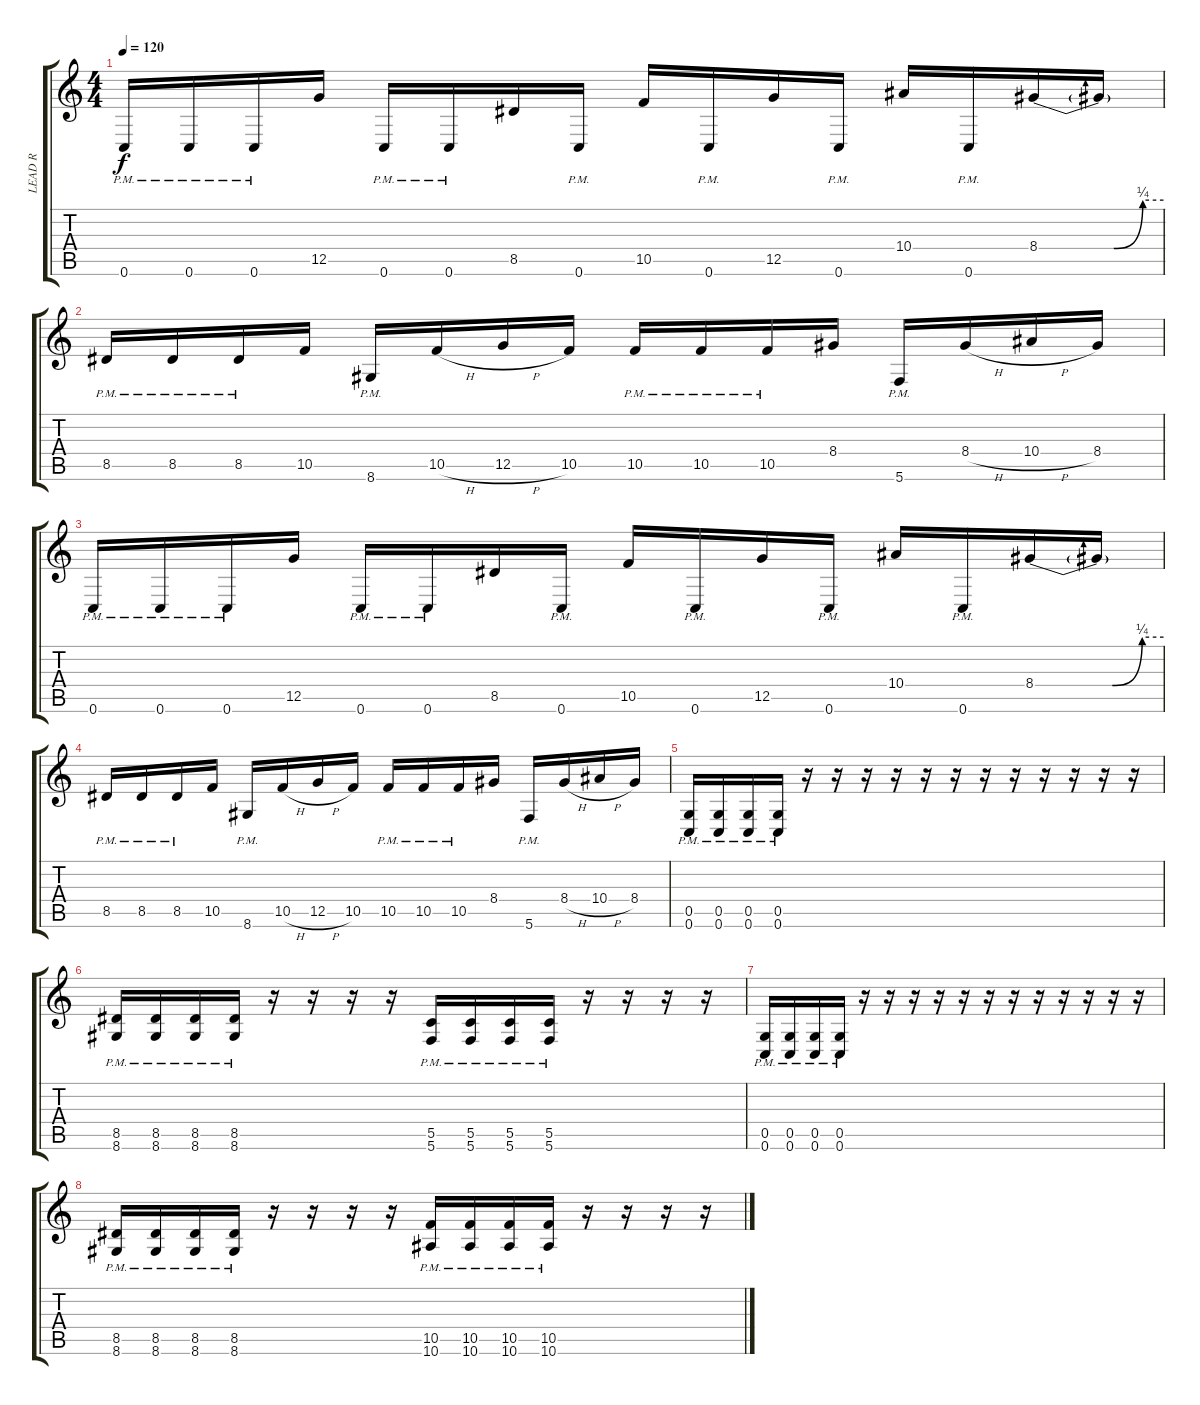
\track ("LEAD R" "LEAD R") {instrument overdrivenguitar}
\staff {score tabs}
\tuning (D4 A3 F3 C3 G2 C2) {hide}
\ts (4 4)
\tempo 120
\clef g2
\ks c
0.6{pm}.16{dy f} 0.6{pm}.16 0.6{pm}.16 12.5.16 0.6{pm}.16 0.6{pm}.16 8.5.16 0.6{pm}.16 10.5.16 0.6{pm}.16 12.5.16 0.6{pm}.16 10.4.16 0.6{pm}.16 8.4{be (custom 0 0 36 0 50 1 60 1)}.16 8.4{t}.16 |
8.5{pm}.16 8.5{pm}.16 8.5{pm}.16 10.5.16 8.6{pm}.16 10.5{h}.16 12.5{h}.16 10.5.16 10.5{pm}.16 10.5{pm}.16 10.5{pm}.16 8.4.16 5.6{pm}.16 8.4{h}.16 10.4{h}.16 8.4.16 |
0.6{pm}.16 0.6{pm}.16 0.6{pm}.16 12.5.16 0.6{pm}.16 0.6{pm}.16 8.5.16 0.6{pm}.16 10.5.16 0.6{pm}.16 12.5.16 0.6{pm}.16 10.4.16 0.6{pm}.16 8.4{be (custom 0 0 36 0 50 1 60 1)}.16 8.4{t}.16 |
8.5{pm}.16 8.5{pm}.16 8.5{pm}.16 10.5.16 8.6{pm}.16 10.5{h}.16 12.5{h}.16 10.5.16 10.5{pm}.16 10.5{pm}.16 10.5{pm}.16 8.4.16 5.6{pm}.16 8.4{h}.16 10.4{h}.16 8.4.16 |
(0.5 0.6{pm}).16 (0.5 0.6{pm}).16 (0.5 0.6{pm}).16 (0.5 0.6{pm}).16 r.16 r.16 r.16 r.16 r.16 r.16 r.16 r.16 r.16 r.16 r.16 r.16 |
(8.5 8.6{pm}).16 (8.5 8.6{pm}).16 (8.5 8.6{pm}).16 (8.5 8.6{pm}).16 r.16 r.16 r.16 r.16 (5.5 5.6{pm}).16 (5.5 5.6{pm}).16 (5.5 5.6{pm}).16 (5.5{pm} 5.6).16 r.16 r.16 r.16 r.16 |
(0.5 0.6{pm}).16 (0.5 0.6{pm}).16 (0.5 0.6{pm}).16 (0.5 0.6{pm}).16 r.16 r.16 r.16 r.16 r.16 r.16 r.16 r.16 r.16 r.16 r.16 r.16 |
(8.5 8.6{pm}).16 (8.5 8.6{pm}).16 (8.5 8.6{pm}).16 (8.5 8.6{pm}).16 r.16 r.16 r.16 r.16 (10.5 10.6{pm}).16 (10.5 10.6{pm}).16 (10.5 10.6{pm}).16 (10.5{pm} 10.6).16 r.16 r.16 r.16 r.16
